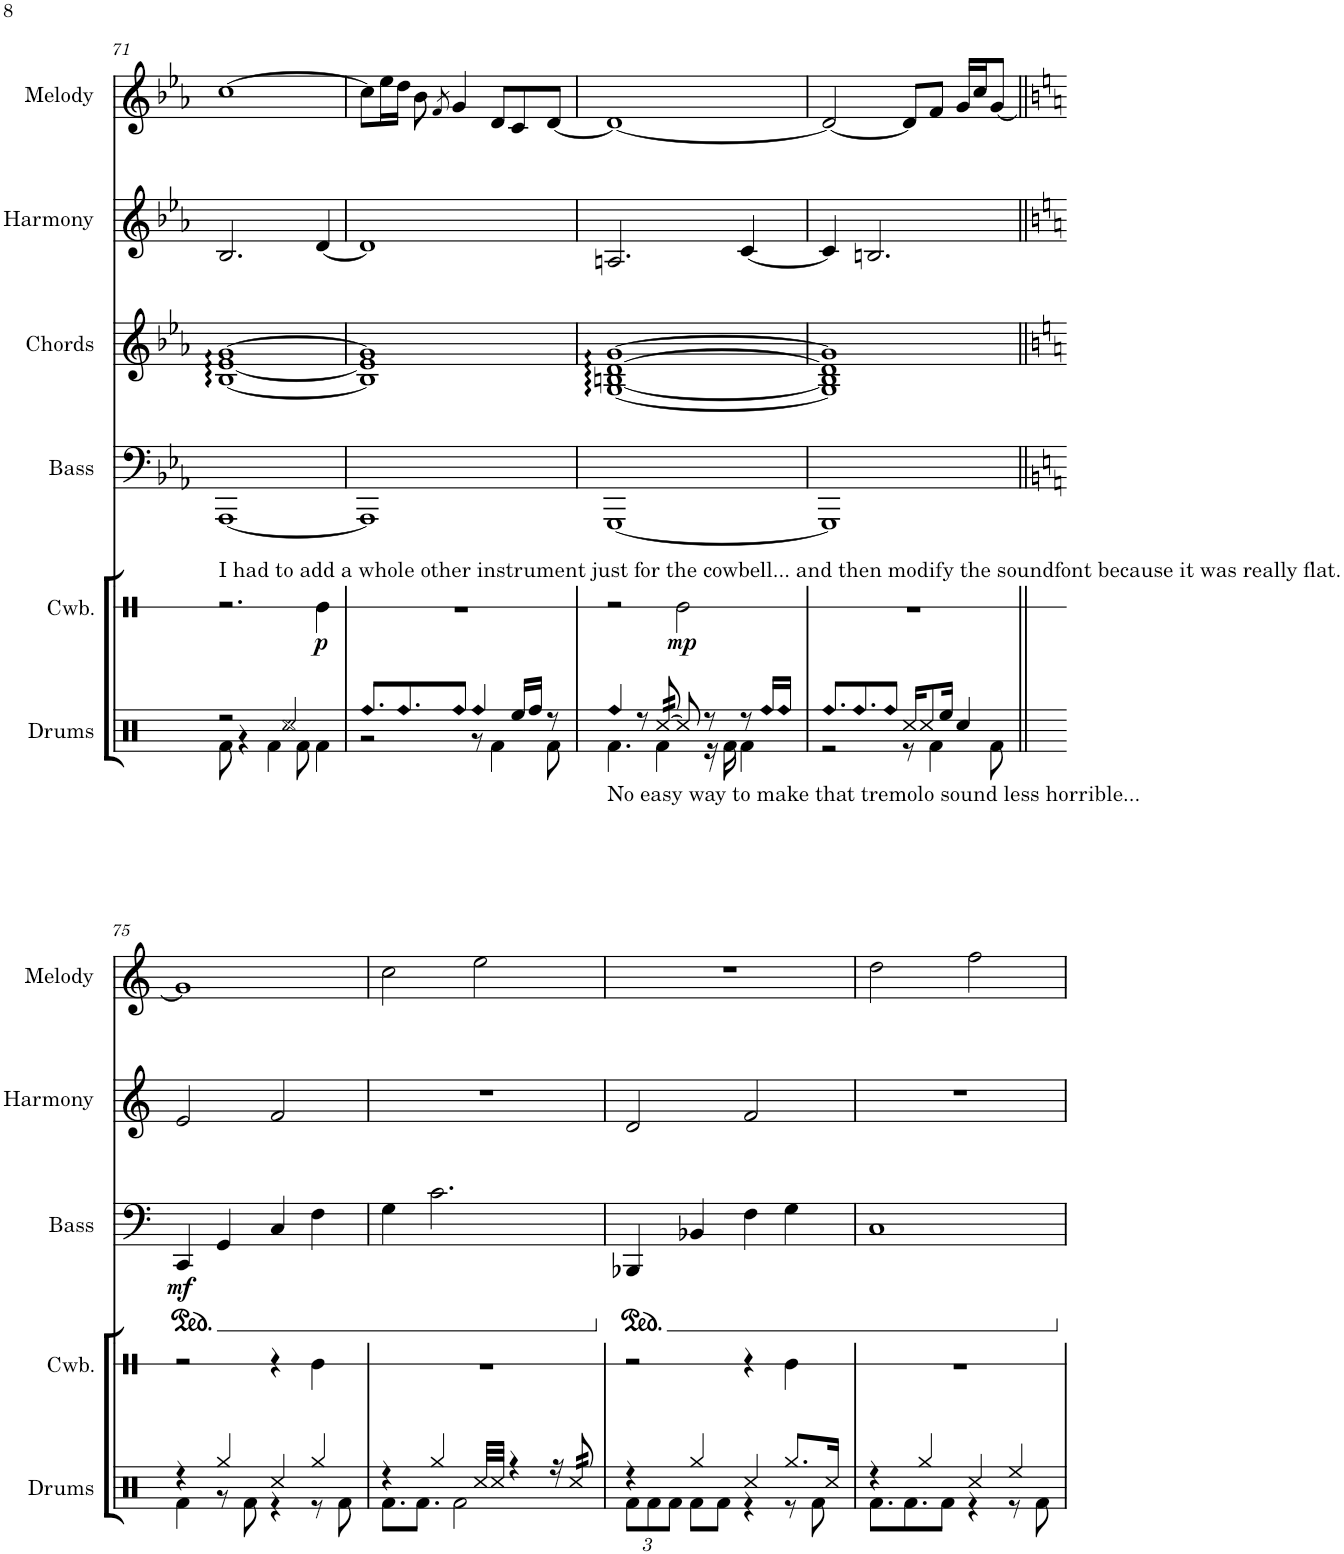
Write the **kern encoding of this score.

**kern	**dynam	**kern	**kern	**kern
*part4	*part4	*part3	*part2	*part1
*staff4	*staff4	*staff3	*staff2	*staff1
*I"Bass	*	*I"Chords	*I"Harmony	*I"Melody
*I'Bass	*	*I'Chords	*I'Harmony	*I'Melody
!!LO:PB:g=z
*clefF4	*	*clefG2	*clefG2	*clefG2
*k[b-e-a-]	*	*k[b-e-a-]	*k[b-e-a-]	*k[b-e-a-]
*M4/4	*	*M4/4	*M4/4	*M4/4
=71	=71	=71	=71	=71
[1AAA-	.	[1B- [1e- [1g	2.B-/	[1cc
.	.	.	[4d/	.
=72	=72	=72	=72	=72
1AAA-]	.	1B-] 1e-] 1g]	1d]	8cc\L]
.	.	.	.	16ee-\L
.	.	.	.	16dd\JJ
.	.	.	.	8b-\
.	.	.	.	8qf/
.	.	.	.	4g/
.	.	.	.	8d/L
.	.	.	.	8c/
.	.	.	.	[8d/J
=73	=73	=73	=73	=73
[1GGG	.	[1G [1Bn [1d [1g	2.An/	1d_
.	.	.	[4c/	.
=74	=74	=74	=74	=74
1GGG]	.	1G] 1B] 1d] 1g]	4c/]	2d/_
.	.	.	2.Bn/	.
.	.	.	.	8d/L]
.	.	.	.	8f/J
.	.	.	.	16g/LL
.	.	.	.	16cc/J
.	.	.	.	[8g/J
!!LO:LB:g=z
=75||	=75||	=75||	=75||	=75||
*k[]	*	*k[]	*k[]	*k[]
*ped	*	*	*	*
!	!LO:DY:b	!	!	!
4CC/	mf	1r	2e/	1g]
4GG/	.	.	.	.
4C/	.	.	2f/	.
4F\	.	.	.	.
=76	=76	=76	=76	=76
4G\	.	1r	1r	2cc\
2.c\	.	.	.	.
.	.	.	.	2ee\
=77	=77	=77	=77	=77
*Xped	*	*	*	*
*ped	*	*	*	*
4BBB-X/	.	1r	2d/	1r
4BB-X/	.	.	.	.
4F\	.	.	2f/	.
4G\	.	.	.	.
=78	=78	=78	=78	=78
1C	.	1r	1r	2dd\
.	.	.	.	2ff\
*Xped	*	*	*	*
=	=	=	=	=
*-	*-	*-	*-	*-
